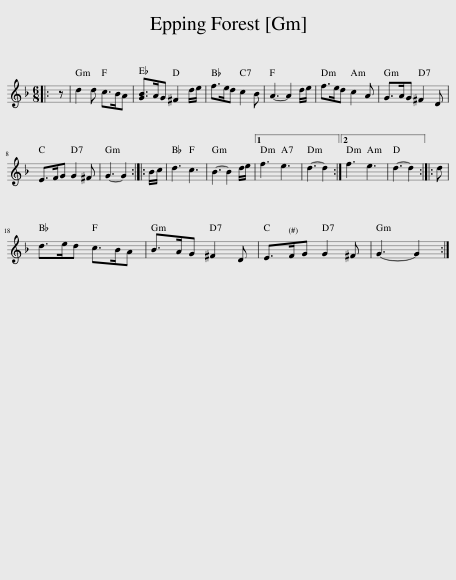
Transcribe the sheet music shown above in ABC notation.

X:1
L:1/8
M:6/8
I:linebreak $
K:F
V:1 treble
V:1
|: z | d2 d c>BA | [GB]>AG ^F2 d/e/ | f>ed c2 B | A3- A2 d/e/ | %5
 f>ed c2 A | G>AG ^F2 D |$ E>FG G2 ^F | G3- G2 :: B/c/ | %10
 d3 c3 | B3- B2 d/e/ |1 f3 e3 | d3- d2 :|2 f3 e3 | %15
 d3- d2 :: d |$ d>ed c>BA | B>AG ^F2 D | E>FG G2 ^F | %20
 G3- G2 :| %21
